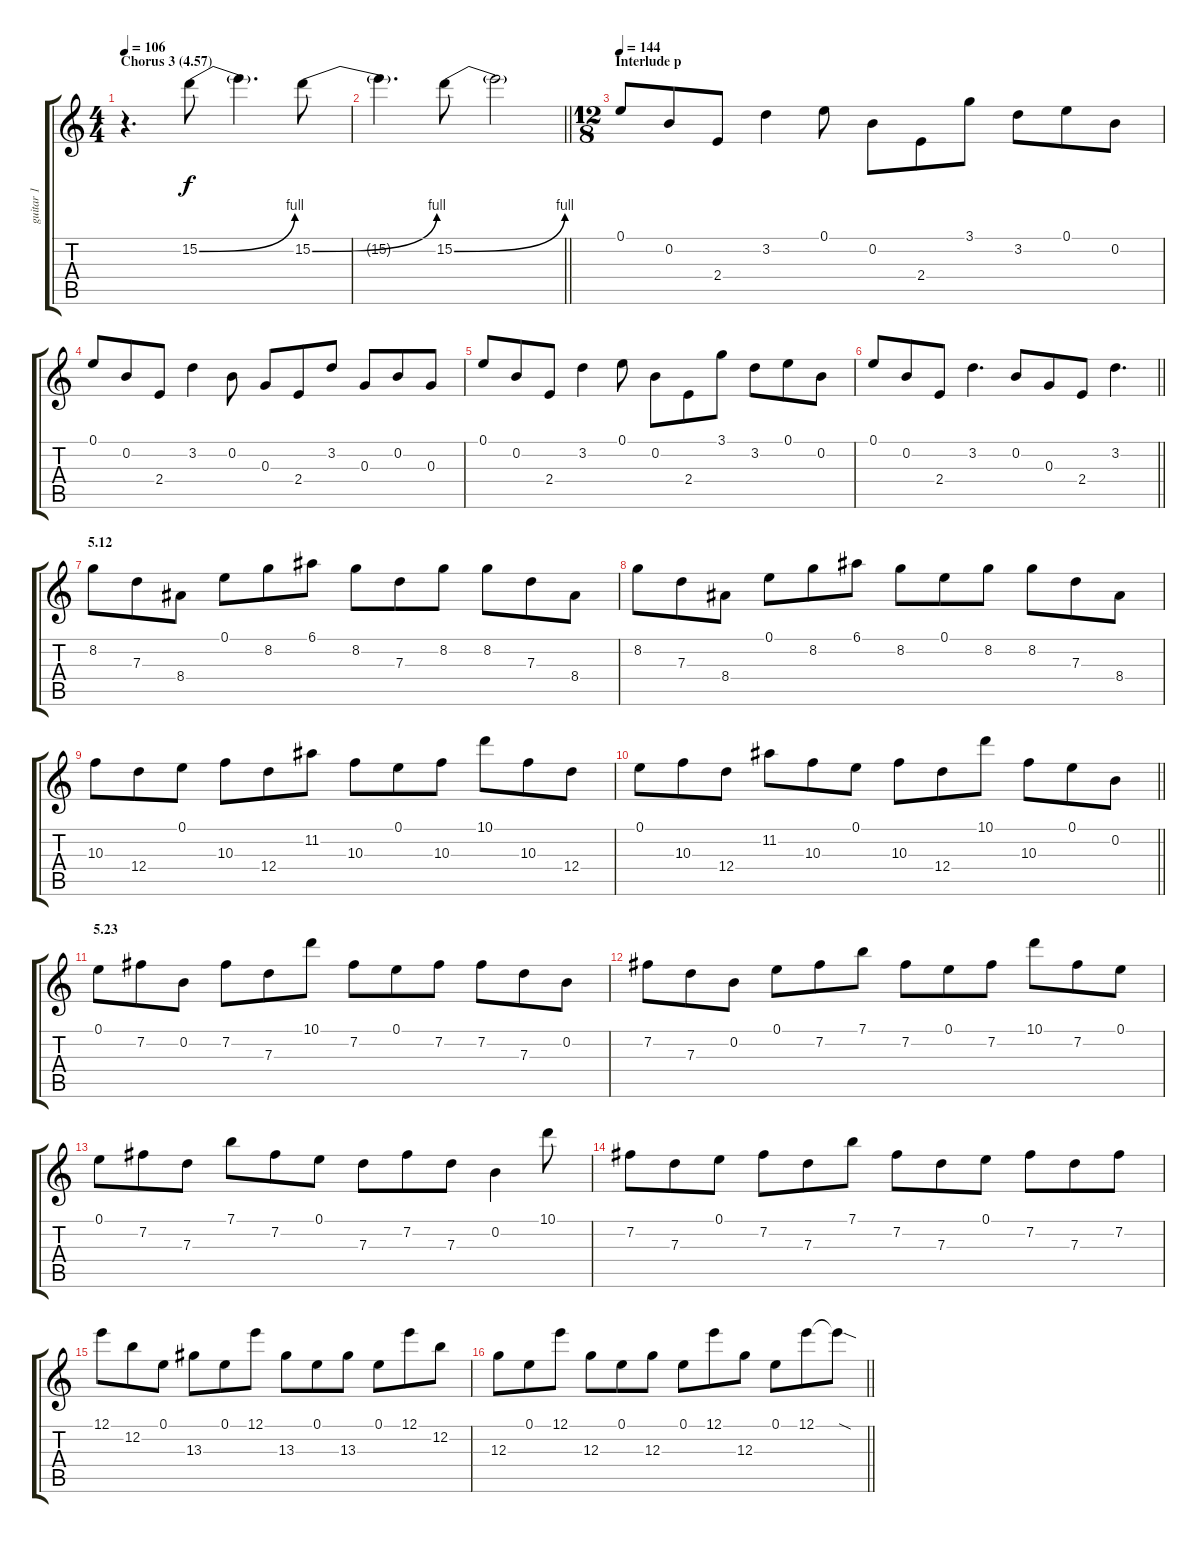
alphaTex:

\track ("guitar 1" "guitar 1") {instrument overdrivenguitar}
\staff {score tabs}
\tuning (E4 B3 G3 D3 A2 E2) {hide}
\ts (4 4)
\section ("" "Chorus 3 (4.57)")
\tempo 106
\clef g2
\ks c
r.4{d dy f} 15.2{be (bend 0 0 60 4)}.8 15.2{t}.4{d} 15.2{be (bend 0 0 60 4)}.8 |
\barLineRight lightlight
15.2{t}.4{d} 15.2{be (bend 0 0 60 4)}.8 15.2{t}.2 |
\ts (12 8)
\section ("" "Interlude p")
\tempo 144
0.1.8 0.2.8 2.4.8 3.2.4 0.1.8 0.2.8 2.4.8 3.1.8 3.2.8 0.1.8 0.2.8 |
0.1.8 0.2.8 2.4.8 3.2.4 0.2.8 0.3.8 2.4.8 3.2.8 0.3.8 0.2.8 0.3.8 |
0.1.8 0.2.8 2.4.8 3.2.4 0.1.8 0.2.8 2.4.8 3.1.8 3.2.8 0.1.8 0.2.8 |
\barLineRight lightlight
0.1.8 0.2.8 2.4.8 3.2.4{d} 0.2.8 0.3.8 2.4.8 3.2.4{d} |
\section ("" "5.12")
8.2.8 7.3.8 8.4.8 0.1.8 8.2.8 6.1.8 8.2.8 7.3.8 8.2.8 8.2.8 7.3.8 8.4.8 |
8.2.8 7.3.8 8.4.8 0.1.8 8.2.8 6.1.8 8.2.8 0.1.8 8.2.8 8.2.8 7.3.8 8.4.8 |
10.3.8 12.4.8 0.1.8 10.3.8 12.4.8 11.2.8 10.3.8 0.1.8 10.3.8 10.1.8 10.3.8 12.4.8 |
\barLineRight lightlight
0.1.8 10.3.8 12.4.8 11.2.8 10.3.8 0.1.8 10.3.8 12.4.8 10.1.8 10.3.8 0.1.8 0.2.8 |
\section ("" "5.23")
0.1.8 7.2.8 0.2.8 7.2.8 7.3.8 10.1.8 7.2.8 0.1.8 7.2.8 7.2.8 7.3.8 0.2.8 |
7.2.8 7.3.8 0.2.8 0.1.8 7.2.8 7.1.8 7.2.8 0.1.8 7.2.8 10.1.8 7.2.8 0.1.8 |
0.1.8 7.2.8 7.3.8 7.1.8 7.2.8 0.1.8 7.3.8 7.2.8 7.3.8 0.2.4 10.1.8 |
7.2.8 7.3.8 0.1.8 7.2.8 7.3.8 7.1.8 7.2.8 7.3.8 0.1.8 7.2.8 7.3.8 7.2.8 |
12.1.8 12.2.8 0.1.8 13.3.8 0.1.8 12.1.8 13.3.8 0.1.8 13.3.8 0.1.8 12.1.8 12.2.8 |
\barLineRight lightlight
12.3.8 0.1.8 12.1.8 12.3.8 0.1.8 12.3.8 0.1.8 12.1.8 12.3.8 0.1.8 12.1.8 12.1{sod t}.8
